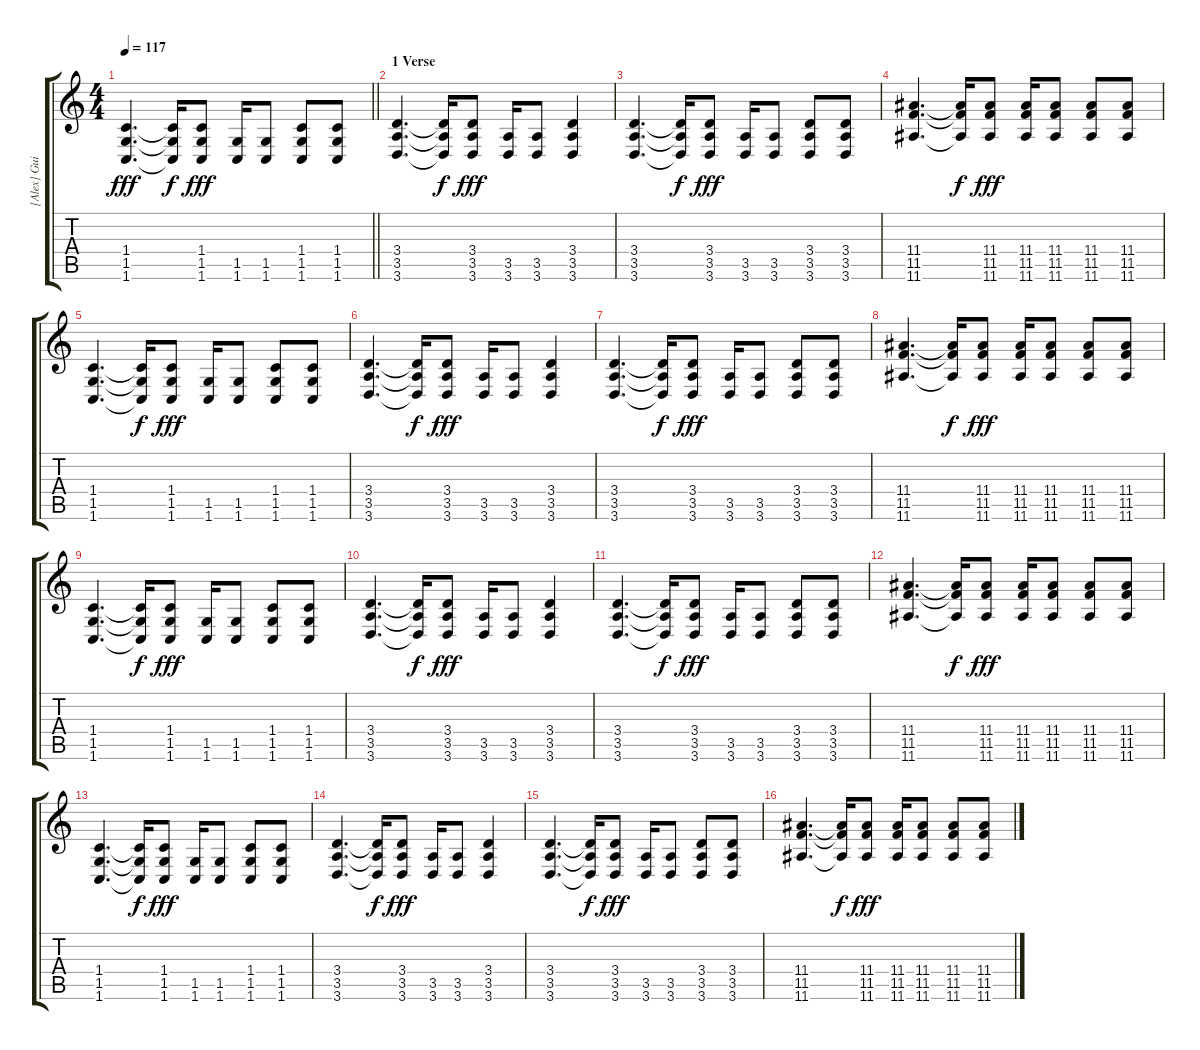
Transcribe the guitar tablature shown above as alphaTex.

\track ("[Alex] Guitar #2" "[Alex] Gui") {instrument distortionguitar}
\staff {score tabs}
\tuning (Db4 Ab3 E3 B2 Gb2 B1) {hide}
\ts (4 4)
\tempo 117
\clef g2
\barLineRight lightlight
\ks c
(1.4 1.5 1.6).4{d dy fff} (1.4{t} 1.5{t} 1.6{t}).16{dy f} (1.4 1.5 1.6).8{dy fff} (1.5 1.6).16 (1.5 1.6).8 (1.4 1.5 1.6).8 (1.4 1.5 1.6).8 |
\section ("" "1 Verse ")
(3.4 3.5 3.6).4{d} (3.4{t} 3.5{t} 3.6{t}).16{dy f} (3.4 3.5 3.6).8{dy fff} (3.5 3.6).16 (3.5 3.6).8 (3.4 3.5 3.6).4 |
(3.4 3.5 3.6).4{d} (3.4{t} 3.5{t} 3.6{t}).16{dy f} (3.4 3.5 3.6).8{dy fff} (3.5 3.6).16 (3.5 3.6).8 (3.4 3.5 3.6).8 (3.4 3.5 3.6).8 |
(11.4 11.5 11.6).4{d} (11.4{t} 11.5{t} 11.6{t}).16{dy f} (11.4 11.5 11.6).8{dy fff} (11.4 11.5 11.6).16 (11.4 11.5 11.6).8 (11.4 11.5 11.6).8 (11.4 11.5 11.6).8 |
(1.4 1.5 1.6).4{d} (1.4{t} 1.5{t} 1.6{t}).16{dy f} (1.4 1.5 1.6).8{dy fff} (1.5 1.6).16 (1.5 1.6).8 (1.4 1.5 1.6).8 (1.4 1.5 1.6).8 |
(3.4 3.5 3.6).4{d} (3.4{t} 3.5{t} 3.6{t}).16{dy f} (3.4 3.5 3.6).8{dy fff} (3.5 3.6).16 (3.5 3.6).8 (3.4 3.5 3.6).4 |
(3.4 3.5 3.6).4{d} (3.4{t} 3.5{t} 3.6{t}).16{dy f} (3.4 3.5 3.6).8{dy fff} (3.5 3.6).16 (3.5 3.6).8 (3.4 3.5 3.6).8 (3.4 3.5 3.6).8 |
(11.4 11.5 11.6).4{d} (11.4{t} 11.5{t} 11.6{t}).16{dy f} (11.4 11.5 11.6).8{dy fff} (11.4 11.5 11.6).16 (11.4 11.5 11.6).8 (11.4 11.5 11.6).8 (11.4 11.5 11.6).8 |
(1.4 1.5 1.6).4{d} (1.4{t} 1.5{t} 1.6{t}).16{dy f} (1.4 1.5 1.6).8{dy fff} (1.5 1.6).16 (1.5 1.6).8 (1.4 1.5 1.6).8 (1.4 1.5 1.6).8 |
(3.4 3.5 3.6).4{d} (3.4{t} 3.5{t} 3.6{t}).16{dy f} (3.4 3.5 3.6).8{dy fff} (3.5 3.6).16 (3.5 3.6).8 (3.4 3.5 3.6).4 |
(3.4 3.5 3.6).4{d} (3.4{t} 3.5{t} 3.6{t}).16{dy f} (3.4 3.5 3.6).8{dy fff} (3.5 3.6).16 (3.5 3.6).8 (3.4 3.5 3.6).8 (3.4 3.5 3.6).8 |
(11.4 11.5 11.6).4{d} (11.4{t} 11.5{t} 11.6{t}).16{dy f} (11.4 11.5 11.6).8{dy fff} (11.4 11.5 11.6).16 (11.4 11.5 11.6).8 (11.4 11.5 11.6).8 (11.4 11.5 11.6).8 |
(1.4 1.5 1.6).4{d} (1.4{t} 1.5{t} 1.6{t}).16{dy f} (1.4 1.5 1.6).8{dy fff} (1.5 1.6).16 (1.5 1.6).8 (1.4 1.5 1.6).8 (1.4 1.5 1.6).8 |
(3.4 3.5 3.6).4{d} (3.4{t} 3.5{t} 3.6{t}).16{dy f} (3.4 3.5 3.6).8{dy fff} (3.5 3.6).16 (3.5 3.6).8 (3.4 3.5 3.6).4 |
(3.4 3.5 3.6).4{d} (3.4{t} 3.5{t} 3.6{t}).16{dy f} (3.4 3.5 3.6).8{dy fff} (3.5 3.6).16 (3.5 3.6).8 (3.4 3.5 3.6).8 (3.4 3.5 3.6).8 |
(11.4 11.5 11.6).4{d} (11.4{t} 11.5{t} 11.6{t}).16{dy f} (11.4 11.5 11.6).8{dy fff} (11.4 11.5 11.6).16 (11.4 11.5 11.6).8 (11.4 11.5 11.6).8 (11.4 11.5 11.6).8
